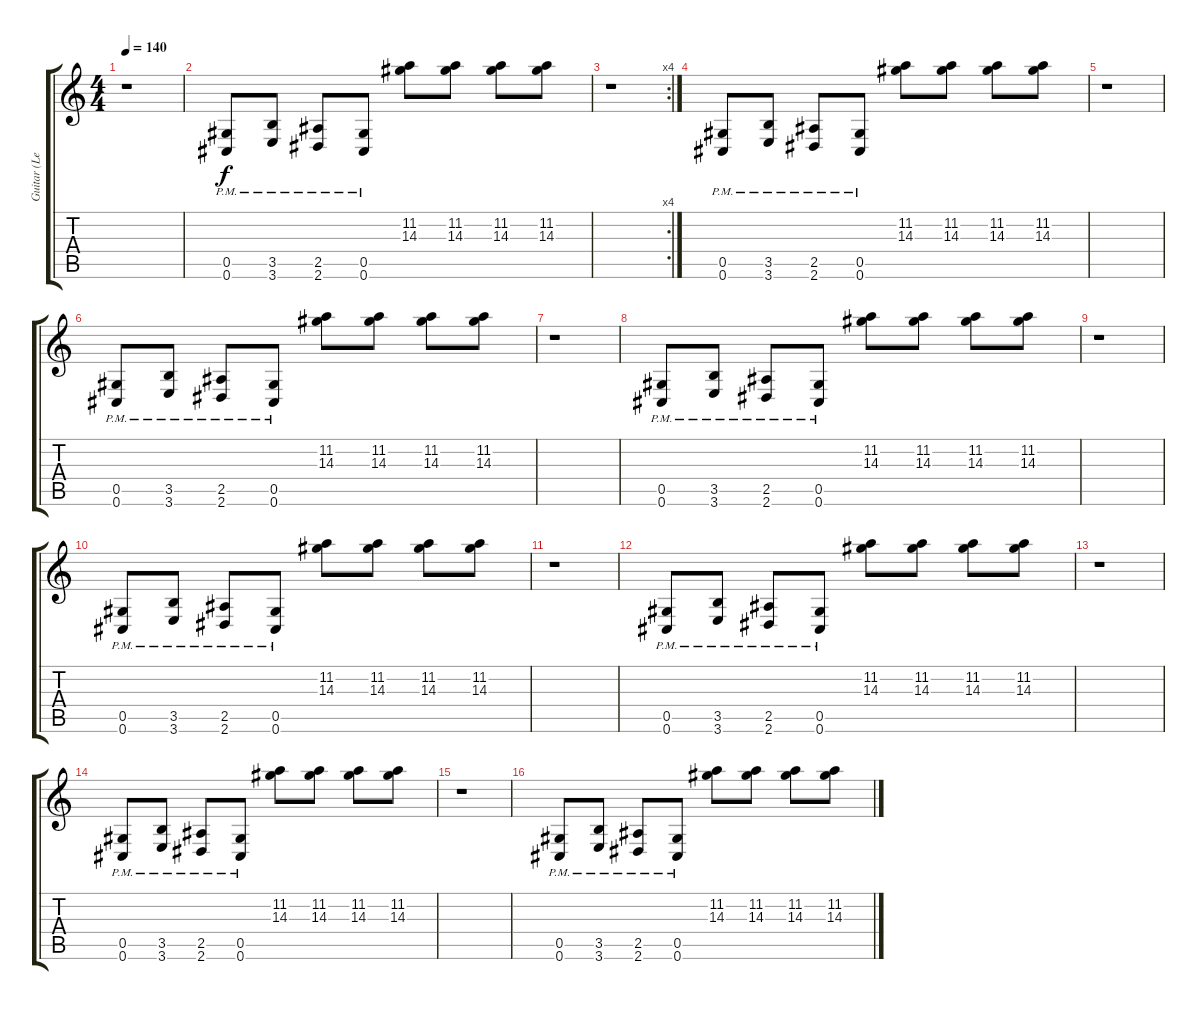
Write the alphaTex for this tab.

\track ("Guitar (Left)" "Guitar (Le") {instrument distortionguitar}
\staff {score tabs}
\tuning (Eb4 Bb3 Gb3 Db3 Ab2 Db2) {hide}
\ts (4 4)
\tempo 140
\clef g2
\ks c
r.1{dy f} |
(0.5{pm} 0.6{pm}).8 (3.5{pm} 3.6{pm}).8 (2.5{pm} 2.6{pm}).8 (0.5{pm} 0.6{pm}).8 (11.2 14.3).8 (11.2 14.3).8 (11.2 14.3).8 (11.2 14.3).8 |
\rc 4
r.1 |
(0.5{pm} 0.6{pm}).8 (3.5{pm} 3.6{pm}).8 (2.5{pm} 2.6{pm}).8 (0.5{pm} 0.6{pm}).8 (11.2 14.3).8 (11.2 14.3).8 (11.2 14.3).8 (11.2 14.3).8 |
r.1 |
(0.5{pm} 0.6{pm}).8 (3.5{pm} 3.6{pm}).8 (2.5{pm} 2.6{pm}).8 (0.5{pm} 0.6{pm}).8 (11.2 14.3).8 (11.2 14.3).8 (11.2 14.3).8 (11.2 14.3).8 |
r.1 |
(0.5{pm} 0.6{pm}).8 (3.5{pm} 3.6{pm}).8 (2.5{pm} 2.6{pm}).8 (0.5{pm} 0.6{pm}).8 (11.2 14.3).8 (11.2 14.3).8 (11.2 14.3).8 (11.2 14.3).8 |
r.1 |
(0.5{pm} 0.6{pm}).8 (3.5{pm} 3.6{pm}).8 (2.5{pm} 2.6{pm}).8 (0.5{pm} 0.6{pm}).8 (11.2 14.3).8 (11.2 14.3).8 (11.2 14.3).8 (11.2 14.3).8 |
r.1 |
(0.5{pm} 0.6{pm}).8 (3.5{pm} 3.6{pm}).8 (2.5{pm} 2.6{pm}).8 (0.5{pm} 0.6{pm}).8 (11.2 14.3).8 (11.2 14.3).8 (11.2 14.3).8 (11.2 14.3).8 |
r.1 |
(0.5{pm} 0.6{pm}).8{volume 8} (3.5{pm} 3.6{pm}).8 (2.5{pm} 2.6{pm}).8 (0.5{pm} 0.6{pm}).8 (11.2 14.3).8 (11.2 14.3).8 (11.2 14.3).8 (11.2 14.3).8 |
r.1 |
(0.5{pm} 0.6{pm}).8 (3.5{pm} 3.6{pm}).8 (2.5{pm} 2.6{pm}).8 (0.5{pm} 0.6{pm}).8 (11.2 14.3).8 (11.2 14.3).8 (11.2 14.3).8 (11.2 14.3).8
